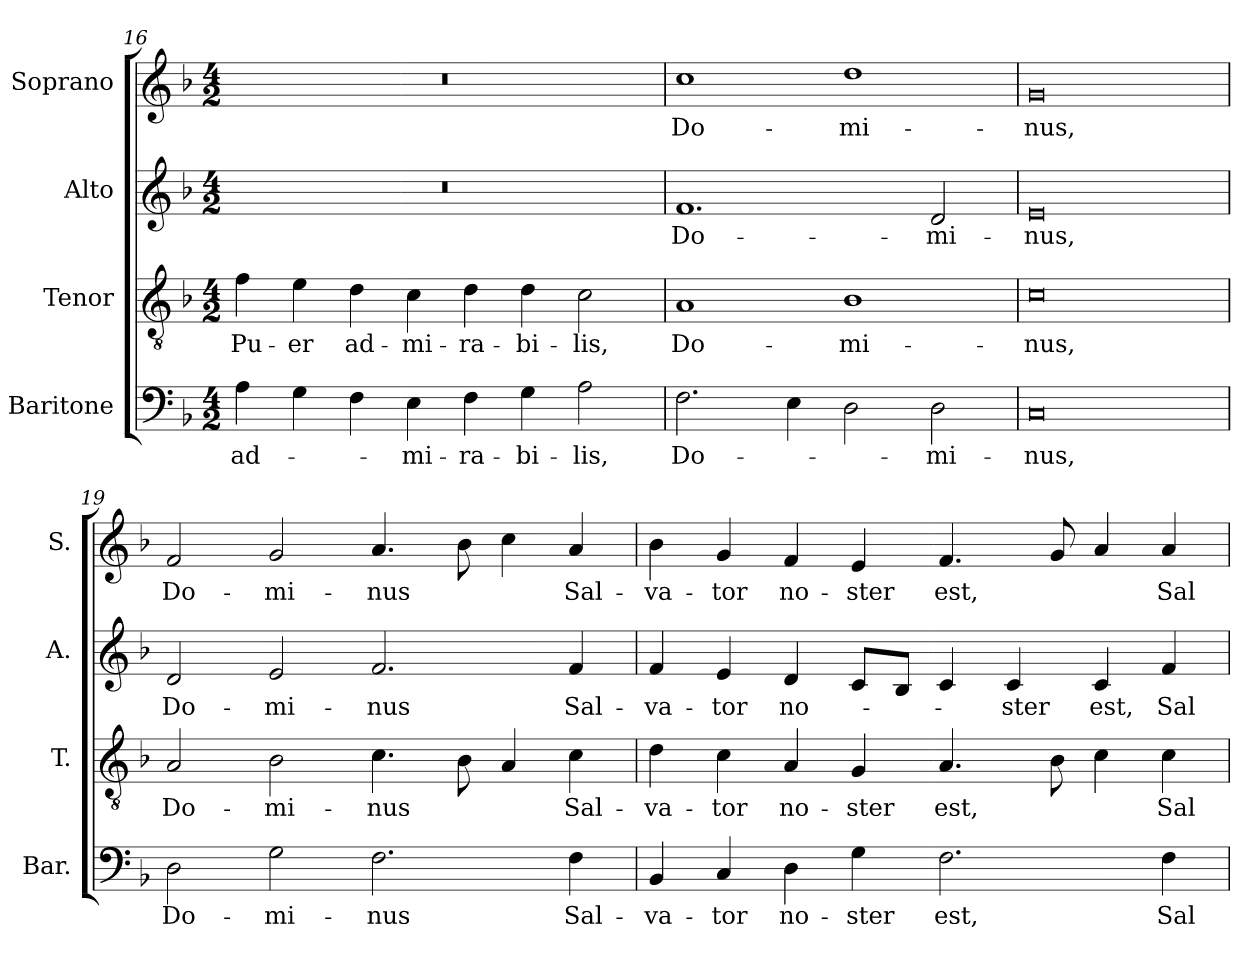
**kern	**text	**kern	**text	**kern	**text	**kern	**text
*part4	*part4	*part3	*part3	*part2	*part2	*part1	*part1
*staff4	*staff4	*staff3	*staff3	*staff2	*staff2	*staff1	*staff1
*I"Baritone	*	*I"Tenor	*	*I"Alto	*	*I"Soprano	*
*I'Bar.	*	*I'T.	*	*I'A.	*	*I'S.	*
*clefF4	*	*clefGv2	*	*clefG2	*	*clefG2	*
*	*	*ITrd7c12	*	*	*	*	*
*k[b-]	*	*k[b-]	*	*k[b-]	*	*k[b-]	*
*F:	*	*F:	*	*F:	*	*F:	*
*M4/2	*	*M4/2	*	*M4/2	*	*M4/2	*
=16	=16	=16	=16	=16	=16	=16	=16
!	!LO:LY:b:color=#000000	!	!	!	!	!	!
!	!	!	!LO:LY:b:color=#000000	!LO:N:vis=1	!	!LO:N:vis=1	!
4Ai\	ad-	4Fi\	Pu-	0r	.	0r	.
!	!	!	!LO:LY:b:color=#000000	!	!	!	!
4Gi\	.	4Ei\	-er	.	.	.	.
!	!	!	!LO:LY:b:color=#000000	!	!	!	!
4Fi\	.	4Di\	ad-	.	.	.	.
!	!LO:LY:b:color=#000000	!	!	!	!	!	!
!	!	!	!LO:LY:b:color=#000000	!	!	!	!
4Ei\	-mi-	4Ci\	-mi-	.	.	.	.
!	!LO:LY:b:color=#000000	!	!	!	!	!	!
!	!	!	!LO:LY:b:color=#000000	!	!	!	!
4Fi\	-ra-	4Di\	-ra-	.	.	.	.
!	!LO:LY:b:color=#000000	!	!	!	!	!	!
!	!	!	!LO:LY:b:color=#000000	!	!	!	!
4Gi\	-bi-	4Di\	-bi-	.	.	.	.
!	!LO:LY:b:color=#000000	!	!	!	!	!	!
!	!	!	!LO:LY:b:color=#000000	!	!	!	!
2Ai\	-lis,	2Ci\	-lis,	.	.	.	.
=17	=17	=17	=17	=17	=17	=17	=17
!	!LO:LY:b:color=#000000	!	!	!	!	!	!
!	!	!	!LO:LY:b:color=#000000	!	!	!	!
!	!	!	!	!	!LO:LY:b:color=#000000	!	!
!	!	!	!	!	!	!	!LO:LY:b:color=#000000
2.Fi\	Do-	1AAi	Do-	1.fi	Do-	1cci	Do-
4Ei\	.	.	.	.	.	.	.
!	!	!	!LO:LY:b:color=#000000	!	!	!	!
!	!	!	!	!	!	!	!LO:LY:b:color=#000000
2Di\	.	1BB-i	-mi-	.	.	1ddi	-mi-
!	!LO:LY:b:color=#000000	!	!	!	!	!	!
!	!	!	!	!	!LO:LY:b:color=#000000	!	!
2Di\	-mi-	.	.	2di/	-mi-	.	.
!!LO:PB:g=z
=18	=18	=18	=18	=18	=18	=18	=18
!	!LO:LY:b:color=#000000	!	!	!	!	!	!
!	!	!	!LO:LY:b:color=#000000	!	!	!	!
!	!	!	!	!	!LO:LY:b:color=#000000	!	!
!	!	!	!	!	!	!	!LO:LY:b:color=#000000
0Ci	-nus,	0Ci	-nus,	0ei	-nus,	0gi	-nus,
=19	=19	=19	=19	=19	=19	=19	=19
!	!LO:LY:b:color=#000000	!	!	!	!	!	!
!	!	!	!LO:LY:b:color=#000000	!	!	!	!
!	!	!	!	!	!LO:LY:b:color=#000000	!	!
!	!	!	!	!	!	!	!LO:LY:b:color=#000000
2Di\	Do-	2AAi/	Do-	2di/	Do-	2fi/	Do-
!	!LO:LY:b:color=#000000	!	!	!	!	!	!
!	!	!	!LO:LY:b:color=#000000	!	!	!	!
!	!	!	!	!	!LO:LY:b:color=#000000	!	!
!	!	!	!	!	!	!	!LO:LY:b:color=#000000
2Gi\	-mi-	2BB-i\	-mi-	2ei/	-mi-	2gi/	-mi-
!	!LO:LY:b:color=#000000	!	!	!	!	!	!
!	!	!	!LO:LY:b:color=#000000	!	!	!	!
!	!	!	!	!	!LO:LY:b:color=#000000	!	!
!	!	!	!	!	!	!	!LO:LY:b:color=#000000
2.Fi\	-nus	4.Ci\	-nus	2.fi/	-nus	4.ai/	-nus
.	.	8BB-i\	.	.	.	8b-i\	.
.	.	4AAi/	.	.	.	4cci\	.
!	!LO:LY:b:color=#000000	!	!	!	!	!	!
!	!	!	!LO:LY:b:color=#000000	!	!	!	!
!	!	!	!	!	!LO:LY:b:color=#000000	!	!
!	!	!	!	!	!	!	!LO:LY:b:color=#000000
4Fi\	Sal-	4Ci\	Sal-	4fi/	Sal-	4ai/	Sal-
=20	=20	=20	=20	=20	=20	=20	=20
!	!LO:LY:b:color=#000000	!	!	!	!	!	!
!	!	!	!LO:LY:b:color=#000000	!	!	!	!
!	!	!	!	!	!LO:LY:b:color=#000000	!	!
!	!	!	!	!	!	!	!LO:LY:b:color=#000000
4BB-i/	-va-	4Di\	-va-	4fi/	-va-	4b-i\	-va-
!	!LO:LY:b:color=#000000	!	!	!	!	!	!
!	!	!	!LO:LY:b:color=#000000	!	!	!	!
!	!	!	!	!	!LO:LY:b:color=#000000	!	!
!	!	!	!	!	!	!	!LO:LY:b:color=#000000
4Ci/	-tor	4Ci\	-tor	4ei/	-tor	4gi/	-tor
!	!LO:LY:b:color=#000000	!	!	!	!	!	!
!	!	!	!LO:LY:b:color=#000000	!	!	!	!
!	!	!	!	!	!LO:LY:b:color=#000000	!	!
!	!	!	!	!	!	!	!LO:LY:b:color=#000000
4Di\	no-	4AAi/	no-	4di/	no-	4fi/	no-
!	!LO:LY:b:color=#000000	!	!	!	!	!	!
!	!	!	!LO:LY:b:color=#000000	!	!	!	!
!	!	!	!	!	!	!	!LO:LY:b:color=#000000
4Gi\	-ster	4GGi/	-ster	8ci/L	.	4ei/	-ster
.	.	.	.	8B-i/J	.	.	.
!	!LO:LY:b:color=#000000	!	!	!	!	!	!
!	!	!	!LO:LY:b:color=#000000	!	!	!	!
!	!	!	!	!	!	!	!LO:LY:b:color=#000000
2.Fi\	est,	4.AAi/	est,	4ci/	.	4.fi/	est,
!	!	!	!	!	!LO:LY:b:color=#000000	!	!
.	.	.	.	4ci/	-ster	.	.
.	.	8BB-i\	.	.	.	8gi/	.
!	!	!	!	!	!LO:LY:b:color=#000000	!	!
.	.	4Ci\	.	4ci/	est,	4ai/	.
!	!LO:LY:b:color=#000000	!	!	!	!	!	!
!	!	!	!LO:LY:b:color=#000000	!	!	!	!
!	!	!	!	!	!LO:LY:b:color=#000000	!	!
!	!	!	!	!	!	!	!LO:LY:b:color=#000000
4Fi\	Sal-	4Ci\	Sal-	4fi/	Sal-	4ai/	Sal-
=	=	=	=	=	=	=	=
*-	*-	*-	*-	*-	*-	*-	*-
